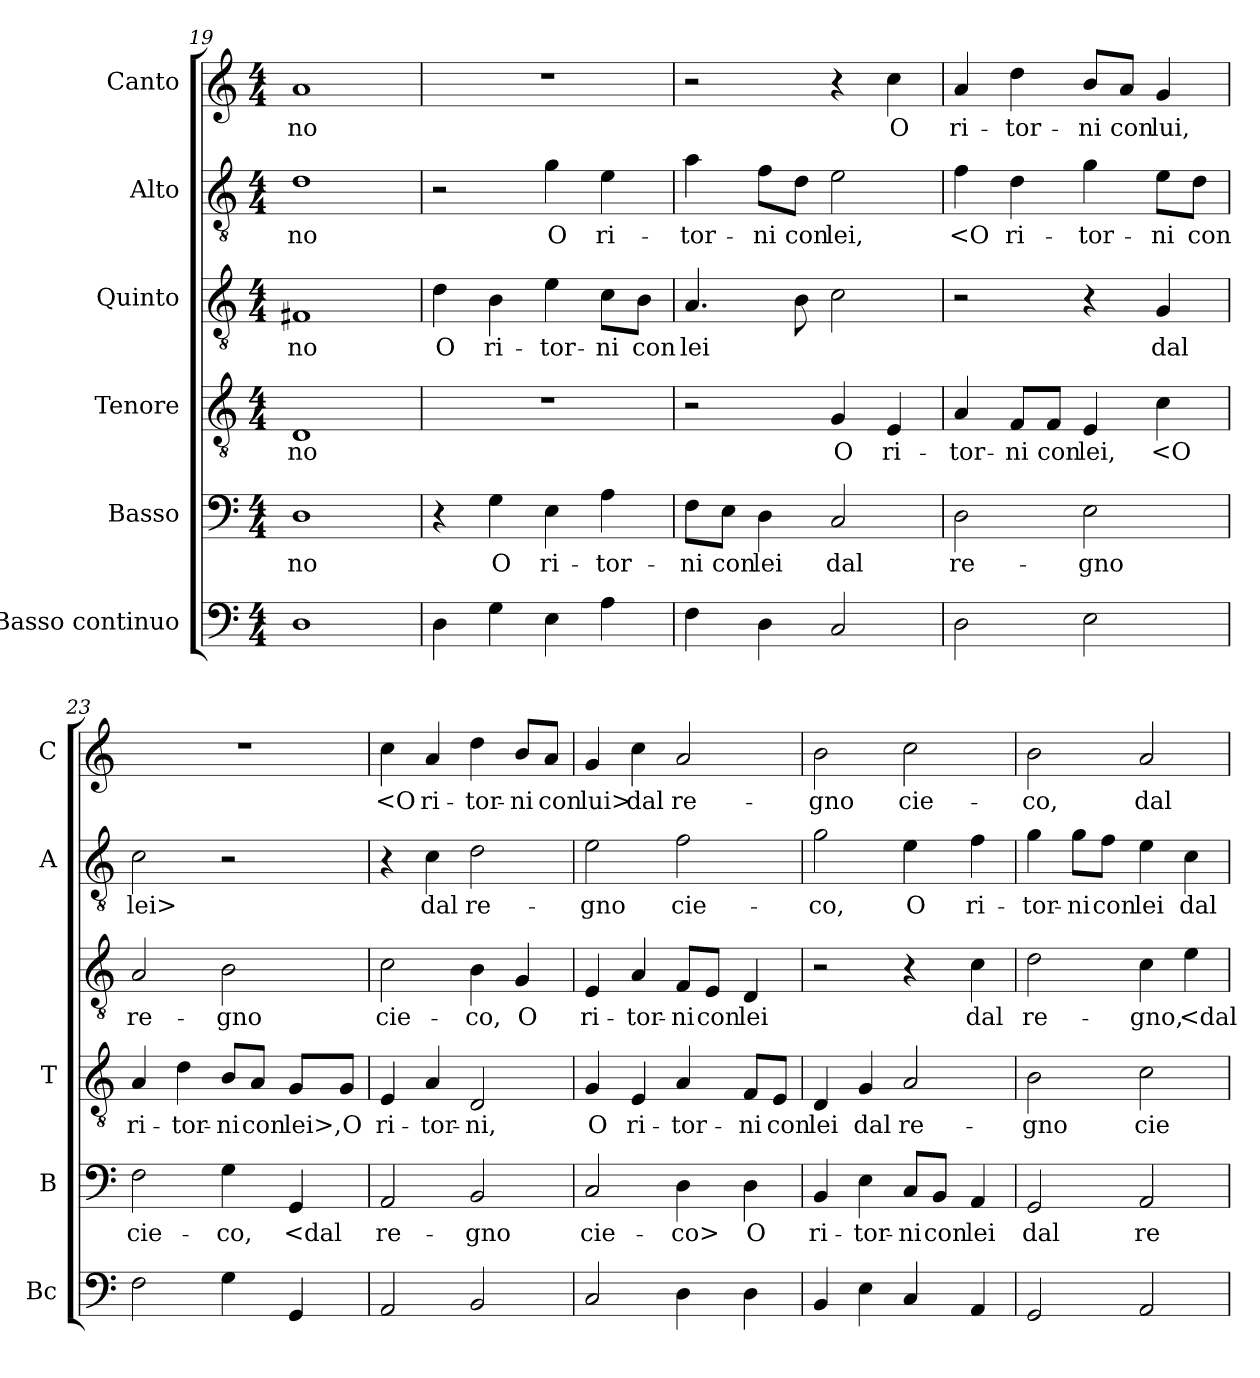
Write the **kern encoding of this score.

**kern	**kern	**text	**kern	**text	**kern	**text	**kern	**text	**kern	**text
*part6	*part5	*part5	*part4	*part4	*part3	*part3	*part2	*part2	*part1	*part1
*staff6	*staff5	*staff5	*staff4	*staff4	*staff3	*staff3	*staff2	*staff2	*staff1	*staff1
*I"Basso continuo	*I"Basso	*	*I"Tenore	*	*I"Quinto	*	*I"Alto	*	*I"Canto	*
*I'Bc	*I'B	*	*I'T	*	*	*	*I'A	*	*I'C	*
*clefF4	*clefF4	*	*clefGv2	*	*clefGv2	*	*clefGv2	*	*clefG2	*
*k[]	*k[]	*	*k[]	*	*k[]	*	*k[]	*	*k[]	*
*C:	*C:	*	*C:	*	*C:	*	*C:	*	*C:	*
*M4/4	*M4/4	*	*M4/4	*	*M4/4	*	*M4/4	*	*M4/4	*
=19	=19	=19	=19	=19	=19	=19	=19	=19	=19	=19
1D	1D	-no	1D	-no	1F#X	-no	1d	-no	1a	-no
=20	=20	=20	=20	=20	=20	=20	=20	=20	=20	=20
4D	4r	.	1r	.	4d	O	2r	.	1r	.
4G	4G	O	.	.	4B	ri-	.	.	.	.
4E	4E	ri-	.	.	4e	-tor-	4g	O	.	.
4A	4A	-tor-	.	.	8c\L	-ni	4e	ri-	.	.
.	.	.	.	.	8B\J	con	.	.	.	.
=21	=21	=21	=21	=21	=21	=21	=21	=21	=21	=21
4F	8F\L	-ni	2r	.	4.A	lei	4a	-tor-	2r	.
.	8E\J	con	.	.	.	.	.	.	.	.
4D	4D	lei	.	.	.	.	8f\L	-ni	.	.
.	.	.	.	.	8B	.	8d\J	con	.	.
2C	2C	dal	4G	O	2c	.	2e	lei,	4r	.
.	.	.	4E	ri-	.	.	.	.	4cc	O
=22	=22	=22	=22	=22	=22	=22	=22	=22	=22	=22
2D	2D	re-	4A	-tor-	2r	.	4f	<O	4a	ri-
.	.	.	8F/L	-ni	.	.	4d	ri-	4dd	-tor-
.	.	.	8F/J	con	.	.	.	.	.	.
2E	2E	-gno	4E	lei,	4r	.	4g	-tor-	8b/L	-ni
.	.	.	.	.	.	.	.	.	8a/J	con
.	.	.	4c	<O	4G	dal	8e\L	-ni	4g	lui,
.	.	.	.	.	.	.	8d\J	con	.	.
=23	=23	=23	=23	=23	=23	=23	=23	=23	=23	=23
2F	2F	cie-	4A	ri-	2A	re-	2c	lei>	1r	.
.	.	.	4d	-tor-	.	.	.	.	.	.
4G	4G	-co,	8B/L	-ni	2B	-gno	2r	.	.	.
.	.	.	8A/J	con	.	.	.	.	.	.
4GG	4GG	<dal	8G/L	lei>,	.	.	.	.	.	.
.	.	.	8G/J	O	.	.	.	.	.	.
=24	=24	=24	=24	=24	=24	=24	=24	=24	=24	=24
2AA	2AA	re-	4E	ri-	2c	cie-	4r	.	4cc	<O
.	.	.	4A	-tor-	.	.	4c	dal	4a	ri-
2BB	2BB	-gno	2D	-ni,	4B	-co,	2d	re-	4dd	-tor-
.	.	.	.	.	4G	O	.	.	8b/L	-ni
.	.	.	.	.	.	.	.	.	8a/J	con
=25	=25	=25	=25	=25	=25	=25	=25	=25	=25	=25
2C	2C	cie-	4G	O	4E	ri-	2e	-gno	4g	lui>
.	.	.	4E	ri-	4A	-tor-	.	.	4cc	dal
4D	4D	-co>	4A	-tor-	8F/L	-ni	2f	cie-	2a	re-
.	.	.	.	.	8E/J	con	.	.	.	.
4D	4D	O	8F/L	-ni	4D	lei	.	.	.	.
.	.	.	8E/J	con	.	.	.	.	.	.
=26	=26	=26	=26	=26	=26	=26	=26	=26	=26	=26
4BB	4BB	ri-	4D	lei	2r	.	2g	-co,	2b	-gno
4E	4E	-tor-	4G	dal	.	.	.	.	.	.
4C	8C/L	-ni	2A	re-	4r	.	4e	O	2cc	cie-
.	8BB/J	con	.	.	.	.	.	.	.	.
4AA	4AA	lei	.	.	4c	dal	4f	ri-	.	.
=27	=27	=27	=27	=27	=27	=27	=27	=27	=27	=27
2GG	2GG	dal	2B	-gno	2d	re-	4g	-tor-	2b	-co,
.	.	.	.	.	.	.	8g\L	-ni	.	.
.	.	.	.	.	.	.	8f\J	con	.	.
2AA	2AA	re-	2c	cie-	4c	-gno,	4e	lei	2a	dal
.	.	.	.	.	4e	<dal	4c	dal	.	.
=	=	=	=	=	=	=	=	=	=	=
*-	*-	*-	*-	*-	*-	*-	*-	*-	*-	*-
